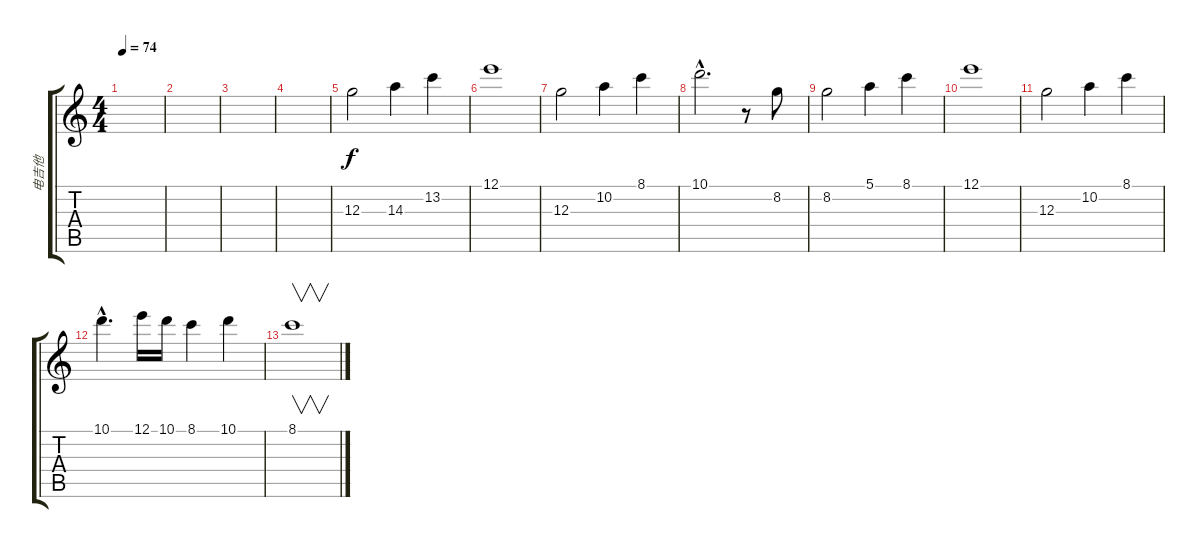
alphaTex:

\track ("电吉他" "电吉他") {instrument overdrivenguitar}
\staff {score tabs}
\tuning (E4 B3 G3 D3 A2 E2) {hide}
\ts (4 4)
\tempo 74
\clef g2
\ks c
|
|
|
|
12.3.2{volume 16} 14.3.4 13.2.4 |
12.1.1 |
12.3.2 10.2.4 8.1.4 |
10.1{hac}.2{d} r.8 8.2.8{volume 16 balance 8 instrument overdrivenguitar} |
8.2.2 5.1.4 8.1.4 |
12.1.1 |
12.3.2 10.2.4 8.1.4 |
10.1{hac}.4{d} 12.1.16 10.1.16 8.1.4 10.1.4 |
8.1.1{v}
